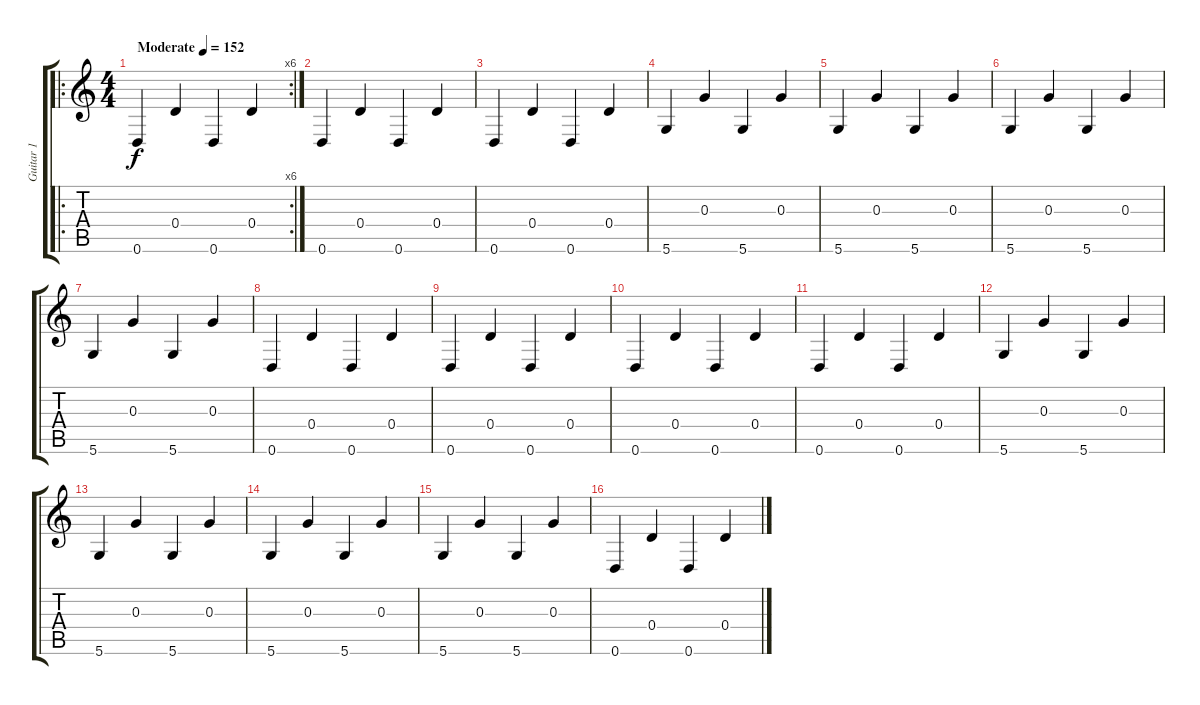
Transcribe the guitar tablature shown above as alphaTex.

\track ("Guitar 1" "Guitar 1") {instrument acousticguitarsteel}
\staff {score tabs}
\tuning (D4 B3 G3 D3 A2 D2) {hide}
\ro
\rc 6
\ts (4 4)
\tempo (152 "Moderate")
\clef g2
\ks c
0.6.4{dy f instrument acousticguitarsteel} 0.4.4 0.6.4 0.4.4 |
0.6.4 0.4.4 0.6.4 0.4.4 |
0.6.4 0.4.4 0.6.4 0.4.4 |
5.6.4 0.3.4 5.6.4 0.3.4 |
5.6.4 0.3.4 5.6.4 0.3.4 |
5.6.4 0.3.4 5.6.4 0.3.4 |
5.6.4 0.3.4 5.6.4 0.3.4 |
0.6.4 0.4.4 0.6.4 0.4.4 |
0.6.4 0.4.4 0.6.4 0.4.4 |
0.6.4 0.4.4 0.6.4 0.4.4 |
0.6.4 0.4.4 0.6.4 0.4.4 |
5.6.4 0.3.4 5.6.4 0.3.4 |
5.6.4 0.3.4 5.6.4 0.3.4 |
5.6.4 0.3.4 5.6.4 0.3.4 |
5.6.4 0.3.4 5.6.4 0.3.4 |
0.6.4 0.4.4 0.6.4 0.4.4
